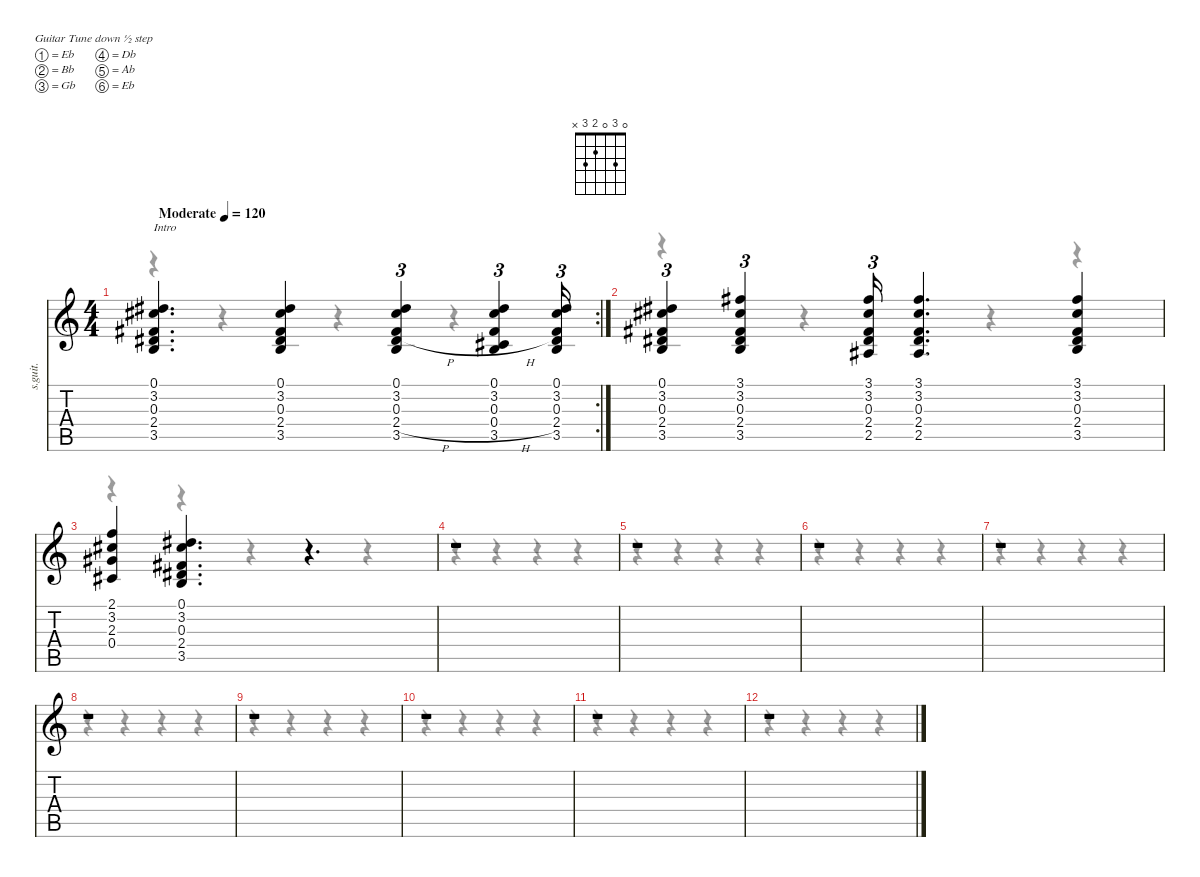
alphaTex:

\defaultSystemsLayout 4
\hideDynamics
\bracketExtendMode nobrackets
\otherSystemsTrackNameOrientation horizontal
\track ("Track 1" "s.guit.") {instrument acousticguitarsteel}
\staff {score tabs}
\tuning (Eb4 Bb3 Gb3 Db3 Ab2 Eb2)
\chord ("" 0 3 0 2 3 x)
\voice
\rc 2
\ts (4 4)
\beaming (8 2 2 2 2)
\tempo (120 "Moderate")
\clef g2
\ks c
(0.1{acc #} 3.2{acc #} 0.3{acc #} 2.4{acc #} 3.5).4{d ch "" txt "Intro" dy f instrument acousticguitarsteel} (0.1{acc #} 3.2{acc #} 0.3{acc #} 2.4{acc #} 3.5).4 (0.1{acc #} 3.2{acc #} 0.3{acc #} 2.4{h acc #} 3.5).4{tu (3 2)} (0.1{acc #} 3.2{acc #} 0.3{acc #} 0.4{h acc #} 3.5).4{tu (3 2)} (0.1{acc #} 3.2{acc #} 0.3{acc #} 2.4{acc #} 3.5).16{tu (3 2)} |
(0.1{acc #} 3.2{acc #} 0.3{acc #} 2.4{acc #} 3.5).4{tu (3 2)} (3.1{acc #} 3.2{acc #} 0.3{acc #} 2.4{acc #} 3.5).4{tu (3 2)} (3.1{acc #} 3.2{acc #} 0.3{acc #} 2.4{acc #} 2.5{acc #}).16{tu (3 2)} (3.1{acc #} 3.2{acc #} 0.3{acc #} 2.4{acc #} 2.5{acc #}).4{d} (3.1{acc #} 3.2{acc #} 0.3{acc #} 2.4{acc #} 3.5).4 |
(2.1 3.2{acc #} 2.3{acc #} 0.4{acc #}).4 (0.1{acc #} 3.2{acc #} 0.3{acc #} 2.4{acc #} 3.5).4{d} r.4{d} |
r.1 |
r.1 |
r.1 |
r.1 |
r.1 |
r.1 |
r.1 |
r.1 |
r.1 |
|
|
|
\voice
\clef g2
\ottava regular
\simile none
\ks c
r.4{dy mf} r.4 r.4 r.4 |
r.4 r.4 r.4 r.4 |
r.4 r.4 r.4 r.4 |
r.4 r.4 r.4 r.4 |
r.4 r.4 r.4 r.4 |
r.4 r.4 r.4 r.4 |
r.4 r.4 r.4 r.4 |
r.4 r.4 r.4 r.4 |
r.4 r.4 r.4 r.4 |
r.4 r.4 r.4 r.4 |
r.4 r.4 r.4 r.4 |
r.4 r.4 r.4 r.4 |
|
|
|
